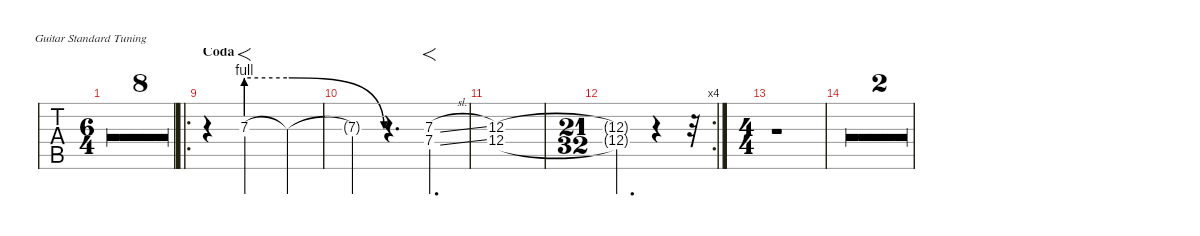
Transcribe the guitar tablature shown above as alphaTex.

\defaultSystemsLayout 4
\hideDynamics
\bracketExtendMode nobrackets
\track ("Harmony Guitar (James)" " ") {defaultSystemsLayout 4 multiBarRest instrument distortionguitar}
\staff {tabs}
\tuning (E4 B3 G3 D3 A2 E2)
\ts (6 4)
\tempo 212
\clef g2
\ks c
r.1{d dy mf} |
\ts (4 4)
\beaming (8 2 2 2 2)
r.1 |
r.1 |
\ts (6 4)
\beaming (8 6 6)
r.1{d} |
\ts (4 4)
\beaming (8 2 2 2 2)
r.1 |
r.1 |
r.1 |
r.1 |
\ro
\section ("" "Coda")
r.4{instrument distortionguitar} 7.3{be (prebend 0 4 60 4)}.2{f} 7.3{be (release 0 4 15 0) t}.4 |
7.3{t}.4 r.4{d} (7.3{sl} 7.4{sl}).4{f d} |
(12.3 12.4).1 |
\rc 4
\ts (21 32)
\beaming (8 3 2)
(12.3{t} 12.4{t}).4{d} r.4 r.32 |
\ts (4 4)
\beaming (8 2 2 2 2)
r.1 |
r.1 |
r.1
